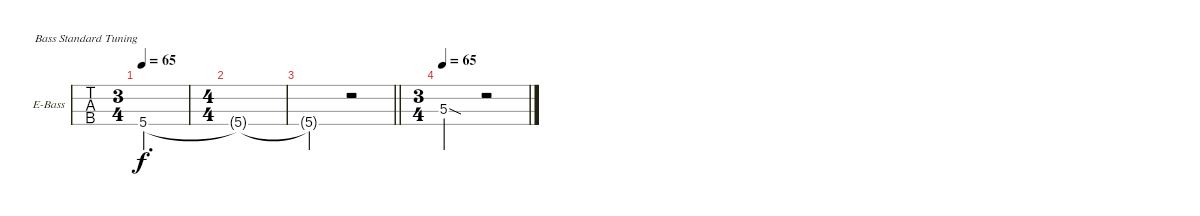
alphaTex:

\bracketExtendMode groupsimilarinstruments
\firstSystemTrackNameOrientation horizontal
\otherSystemsTrackNameOrientation horizontal
\track ("KK" "E-Bass") {instrument electricbassfinger}
\staff {tabs}
\tuning (G2 D2 A1 E1)
\ts (3 4)
\beaming (8 2 2 2)
\tempo 65
\clef f4
\ks c
5.4{t}.2{d dy f} |
\ts (4 4)
\beaming (8 2 2 2 2)
5.4{t}.1 |
\barLineRight lightlight
5.4{t}.2 r.2 |
\ts (3 4)
\beaming (8 2 2 2)
\tempo 65
5.3{sod}.2 r.2
